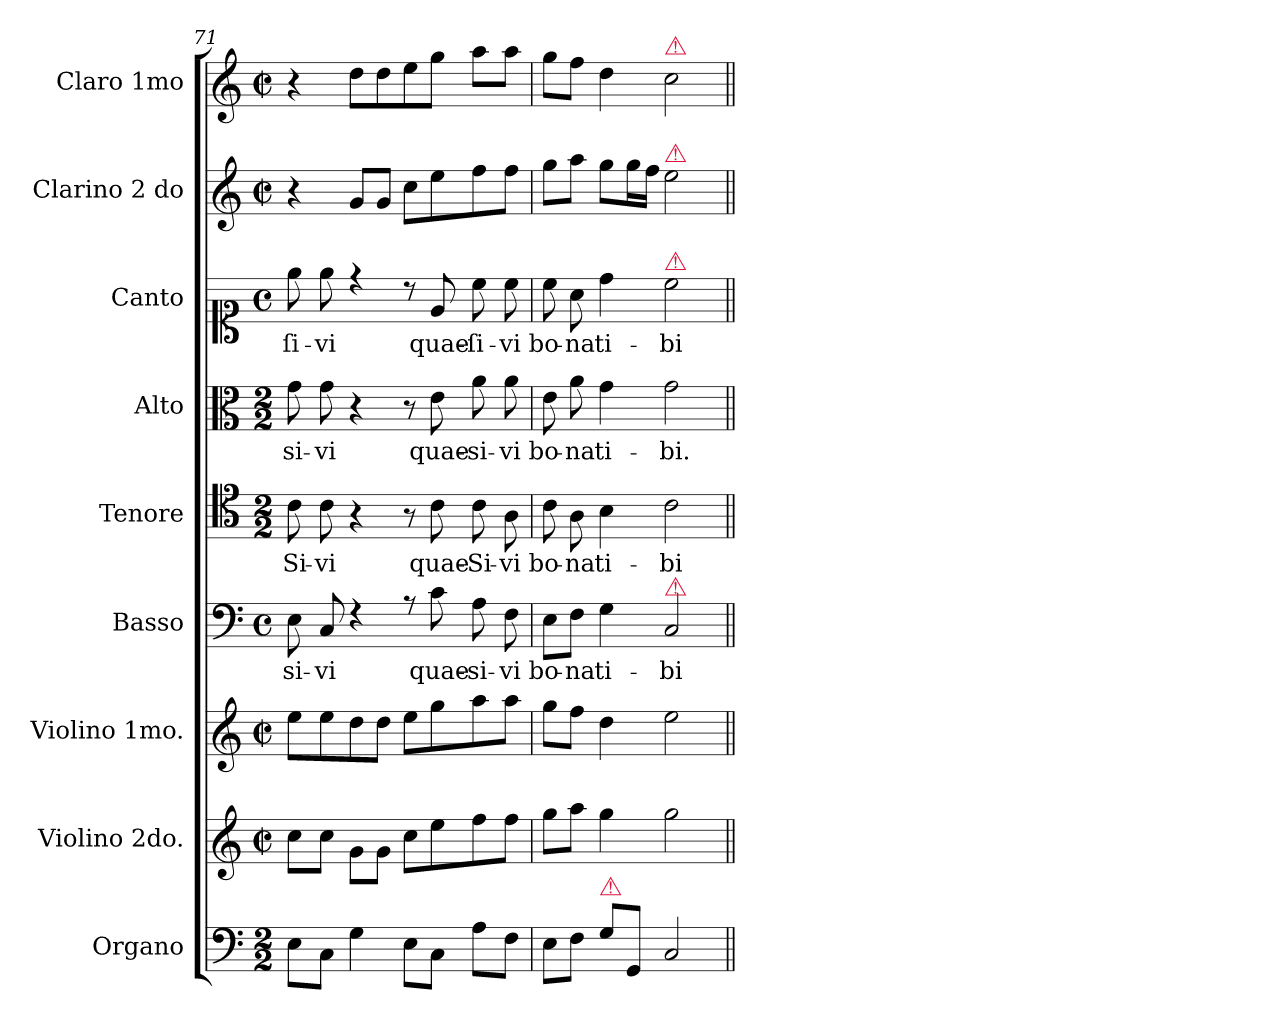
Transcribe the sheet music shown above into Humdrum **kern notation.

**kern	**kern	**kern	**kern	**text	**kern	**text	**kern	**text	**kern	**text	**kern	**kern
*part9	*part8	*part7	*part6	*part6	*part5	*part5	*part4	*part4	*part3	*part3	*part2	*part1
*staff9	*staff8	*staff7	*staff6	*staff6	*staff5	*staff5	*staff4	*staff4	*staff3	*staff3	*staff2	*staff1
*I"Organo	*I"Violino 2do.	*I"Violino 1mo.	*I"Basso	*	*I"Tenore	*	*I"Alto	*	*I"Canto	*	*I"Clarino 2 do	*I"Claro 1mo
*I'org	*I'vl 2	*I'vl 1	*I'B	*	*I'T	*	*I'A	*	*	*	*I'clno 2	*
*clefF4	*clefG2	*clefG2	*clefF4	*	*clefC4	*	*clefC3	*	*clefC1	*	*clefG2	*clefG2
*k[]	*k[]	*k[]	*k[]	*	*k[]	*	*k[]	*	*k[]	*	*k[]	*k[]
*M2/2	*M2/2	*M2/2	*M2/2	*	*M2/2	*	*M2/2	*	*M2/2	*	*M2/2	*M2/2
*	*met(c|)	*met(c|)	*met(c)	*	*	*	*	*	*met(c)	*	*met(c|)	*met(c|)
=71	=71	=71	=71	=71	=71	=71	=71	=71	=71	=71	=71	=71
8E\L	8cc\L	8ee\L	8E\	-si-	8c\	-Si-	8g\	-si-	8ee\	-ſi-	4r	4r
8C\J	8cc\J	8ee\	8C/	-vi	8c\	-vi	8g\	-vi	8ee\	-vi	.	.
4G\	8g\L	8dd\	4rF	.	4r	.	4r	.	4rdd	.	8g/L	8dd\L
.	8g\J	8dd\J	.	.	.	.	.	.	.	.	8g/J	8dd\
8E\L	8cc\L	8ee\L	8rA	.	8r	.	8r	.	8rb	.	8cc\L	8ee\
8C\J	8ee\	8gg\	8c\	quae-	8c\	quae-	8e\	quae-	8e/	quae-	8ee\	8gg\J
8A\L	8ff\	8aa\	8A\	-si-	8c\	-Si-	8a\	-si-	8cc\	-ſi-	8ff\	8aa\L
8F\J	8ff\J	8aa\J	8F\	-vi	8A\	-vi	8a\	-vi	8cc\	-vi	8ff\J	8aa\J
=72	=72	=72	=72	=72	=72	=72	=72	=72	=72	=72	=72	=72
8E\L	8gg\L	8gg\L	8E\L	bo-	8c\	bo-	8e\	bo-	8cc\	bo-	8gg\L	8gg\L
8F\J	8aa\J	8ff\J	8F\J	-na	8A\	-na	8a\	-na	8a\	-na	8aa\J	8ff\J
!LO:TX:a:color=crimson:t=⚠	!	!	!	!	!	!	!	!	!	!	!	!
8G\L	4gg\	4dd\	4G\	ti-	4B\	ti-	4g\	ti-	4dd\	ti-	8gg\L	4dd\
8GG/J	.	.	.	.	.	.	.	.	.	.	16gg\L	.
.	.	.	.	.	.	.	.	.	.	.	16ff\JJ	.
!	!	!	!	!	!	!	!	!	!	!	!	!LO:TX:a:color=crimson:t=⚠
!	!	!	!	!	!	!	!	!	!	!	!LO:TX:a:color=crimson:t=⚠	!
!	!	!	!	!	!	!	!	!	!LO:TX:a:color=crimson:t=⚠	!	!	!
!	!	!	!LO:TX:a:color=crimson:t=⚠	!	!	!	!	!	!	!	!	!
2C/	2gg\	2ee\	2C/	-bi	2c\	-bi	2g\	-bi.	2cc\	-bi	2ee\	2cc\
=||	=||	=||	=||	=||	=||	=||	=||	=||	=||	=||	=||	=||
*-	*-	*-	*-	*-	*-	*-	*-	*-	*-	*-	*-	*-
